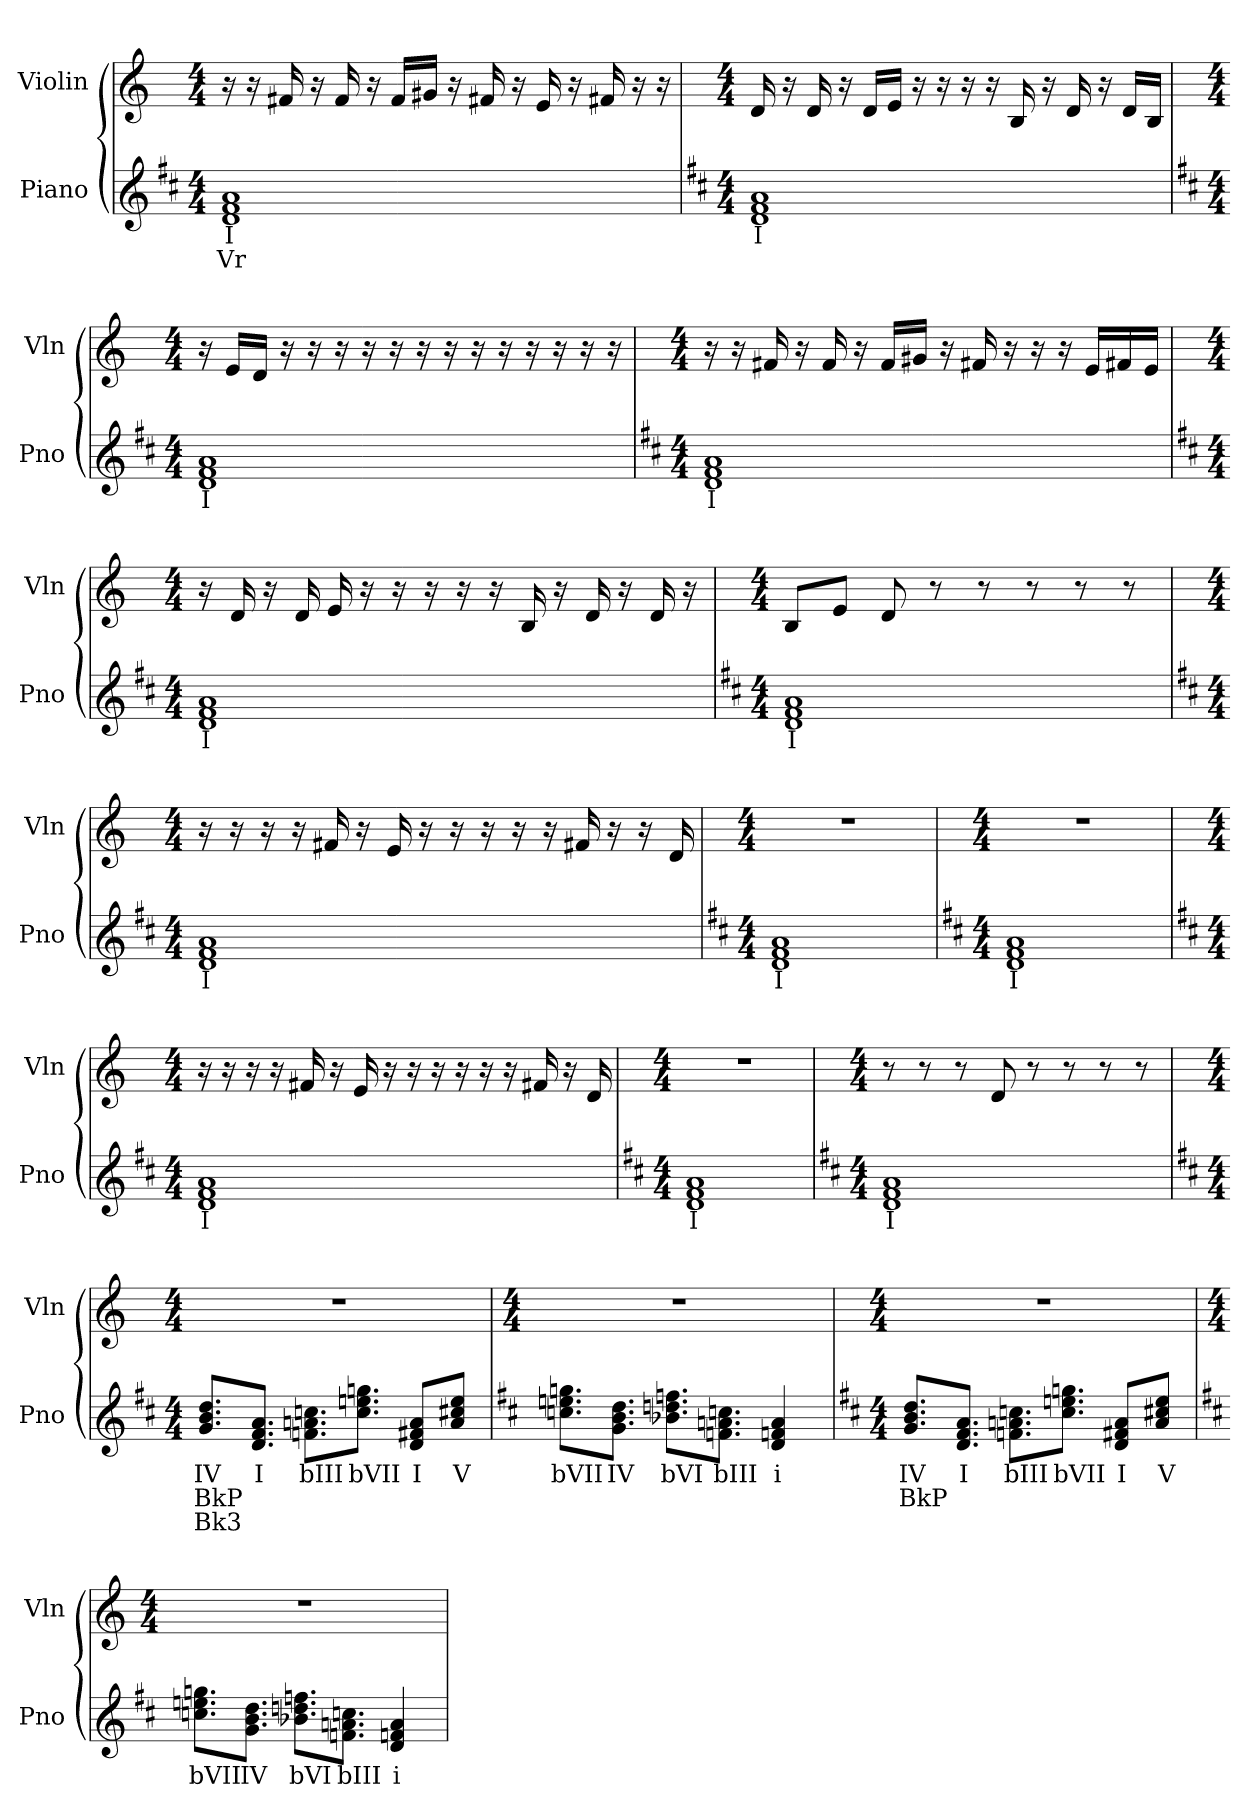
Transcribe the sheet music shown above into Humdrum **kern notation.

**kern	**text	**text	**text	**kern
*part2	*part2	*part2	*part2	*part1
*staff2	*staff2	*staff2	*staff2	*staff1
*I"Piano	*	*	*	*I"Violin
*I'Pno	*	*	*	*I'Vln
*k[f#c#]	*	*	*	*
*D:	*	*	*	*
*M4/4	*	*	*	*M4/4
=	=	=	=	=
1d 1f# 1a	I	Vr	.	16r
.	.	.	.	16r
.	.	.	.	16f#X
.	.	.	.	16r
.	.	.	.	16f#
.	.	.	.	16r
.	.	.	.	16f#LL
.	.	.	.	16g#XJJ
.	.	.	.	16r
.	.	.	.	16f#X
.	.	.	.	16r
.	.	.	.	16e
.	.	.	.	16r
.	.	.	.	16f#X
.	.	.	.	16r
.	.	.	.	16r
=	=	=	=	=
*k[f#c#]	*	*	*	*
*D:	*	*	*	*
*M4/4	*	*	*	*M4/4
1d 1f# 1a	I	.	.	16d
.	.	.	.	16r
.	.	.	.	16d
.	.	.	.	16r
.	.	.	.	16dLL
.	.	.	.	16eJJ
.	.	.	.	16r
.	.	.	.	16r
.	.	.	.	16r
.	.	.	.	16r
.	.	.	.	16B
.	.	.	.	16r
.	.	.	.	16d
.	.	.	.	16r
.	.	.	.	16dLL
.	.	.	.	16BJJ
=	=	=	=	=
*k[f#c#]	*	*	*	*
*D:	*	*	*	*
*M4/4	*	*	*	*M4/4
1d 1f# 1a	I	.	.	16r
.	.	.	.	16eLL
.	.	.	.	16dJJ
.	.	.	.	16r
.	.	.	.	16r
.	.	.	.	16r
.	.	.	.	16r
.	.	.	.	16r
.	.	.	.	16r
.	.	.	.	16r
.	.	.	.	16r
.	.	.	.	16r
.	.	.	.	16r
.	.	.	.	16r
.	.	.	.	16r
.	.	.	.	16r
=	=	=	=	=
*k[f#c#]	*	*	*	*
*D:	*	*	*	*
*M4/4	*	*	*	*M4/4
1d 1f# 1a	I	.	.	16r
.	.	.	.	16r
.	.	.	.	16f#X
.	.	.	.	16r
.	.	.	.	16f#
.	.	.	.	16r
.	.	.	.	16f#LL
.	.	.	.	16g#XJJ
.	.	.	.	16r
.	.	.	.	16f#X
.	.	.	.	16r
.	.	.	.	16r
.	.	.	.	16r
.	.	.	.	16eLL
.	.	.	.	16f#X
.	.	.	.	16eJJ
=	=	=	=	=
*k[f#c#]	*	*	*	*
*D:	*	*	*	*
*M4/4	*	*	*	*M4/4
1d 1f# 1a	I	.	.	16r
.	.	.	.	16d
.	.	.	.	16r
.	.	.	.	16d
.	.	.	.	16e
.	.	.	.	16r
.	.	.	.	16r
.	.	.	.	16r
.	.	.	.	16r
.	.	.	.	16r
.	.	.	.	16B
.	.	.	.	16r
.	.	.	.	16d
.	.	.	.	16r
.	.	.	.	16d
.	.	.	.	16r
=	=	=	=	=
*k[f#c#]	*	*	*	*
*D:	*	*	*	*
*M4/4	*	*	*	*M4/4
1d 1f# 1a	I	.	.	8BL
.	.	.	.	8eJ
.	.	.	.	8d
.	.	.	.	8r
.	.	.	.	8r
.	.	.	.	8r
.	.	.	.	8r
.	.	.	.	8r
=	=	=	=	=
*k[f#c#]	*	*	*	*
*D:	*	*	*	*
*M4/4	*	*	*	*M4/4
1d 1f# 1a	I	.	.	16r
.	.	.	.	16r
.	.	.	.	16r
.	.	.	.	16r
.	.	.	.	16f#X
.	.	.	.	16r
.	.	.	.	16e
.	.	.	.	16r
.	.	.	.	16r
.	.	.	.	16r
.	.	.	.	16r
.	.	.	.	16r
.	.	.	.	16f#X
.	.	.	.	16r
.	.	.	.	16r
.	.	.	.	16d
=	=	=	=	=
*k[f#c#]	*	*	*	*
*D:	*	*	*	*
*M4/4	*	*	*	*M4/4
1d 1f# 1a	I	.	.	1r
=	=	=	=	=
*k[f#c#]	*	*	*	*
*D:	*	*	*	*
*M4/4	*	*	*	*M4/4
1d 1f# 1a	I	.	.	1r
=	=	=	=	=
*k[f#c#]	*	*	*	*
*D:	*	*	*	*
*M4/4	*	*	*	*M4/4
1d 1f# 1a	I	.	.	16r
.	.	.	.	16r
.	.	.	.	16r
.	.	.	.	16r
.	.	.	.	16f#X
.	.	.	.	16r
.	.	.	.	16e
.	.	.	.	16r
.	.	.	.	16r
.	.	.	.	16r
.	.	.	.	16r
.	.	.	.	16r
.	.	.	.	16r
.	.	.	.	16f#X
.	.	.	.	16r
.	.	.	.	16d
=	=	=	=	=
*k[f#c#]	*	*	*	*
*D:	*	*	*	*
*M4/4	*	*	*	*M4/4
1d 1f# 1a	I	.	.	1r
=	=	=	=	=
*k[f#c#]	*	*	*	*
*D:	*	*	*	*
*M4/4	*	*	*	*M4/4
1d 1f# 1a	I	.	.	8r
.	.	.	.	8r
.	.	.	.	8r
.	.	.	.	8d
.	.	.	.	8r
.	.	.	.	8r
.	.	.	.	8r
.	.	.	.	8r
=	=	=	=	=
*k[f#c#]	*	*	*	*
*D:	*	*	*	*
*M4/4	*	*	*	*M4/4
8.g 8.b 8.ddL	IV	BkP	Bk3	1r
8.d 8.f# 8.aJ	I	.	.	.
8.fn 8.an 8.ccnL	bIII	.	.	.
8.cc 8.een 8.ggnJ	bVII	.	.	.
8d 8f#X 8aL	I	.	.	.
8a 8cc#X 8eeJ	V	.	.	.
=	=	=	=	=
*k[f#c#]	*	*	*	*
*D:	*	*	*	*
*	*	*	*	*M4/4
8.ccn 8.een 8.ggnL	bVII	.	.	1r
8.g 8.b 8.ddJ	IV	.	.	.
8.b-X 8.ddn 8.ffnL	bVI	.	.	.
8.fn 8.an 8.ccnJ	bIII	.	.	.
4d 4fn 4a	i	.	.	.
=	=	=	=	=
*k[f#c#]	*	*	*	*
*D:	*	*	*	*
*M4/4	*	*	*	*M4/4
8.g 8.b 8.ddL	IV	BkP	.	1r
8.d 8.f# 8.aJ	I	.	.	.
8.fn 8.an 8.ccnL	bIII	.	.	.
8.cc 8.een 8.ggnJ	bVII	.	.	.
8d 8f#X 8aL	I	.	.	.
8a 8cc#X 8eeJ	V	.	.	.
=	=	=	=	=
*k[f#c#]	*	*	*	*
*D:	*	*	*	*
*	*	*	*	*M4/4
8.ccn 8.een 8.ggnL	bVII	.	.	1r
8.g 8.b 8.ddJ	IV	.	.	.
8.b-X 8.ddn 8.ffnL	bVI	.	.	.
8.fn 8.an 8.ccnJ	bIII	.	.	.
4d 4fn 4a	i	.	.	.
=	=	=	=	=
*-	*-	*-	*-	*-
